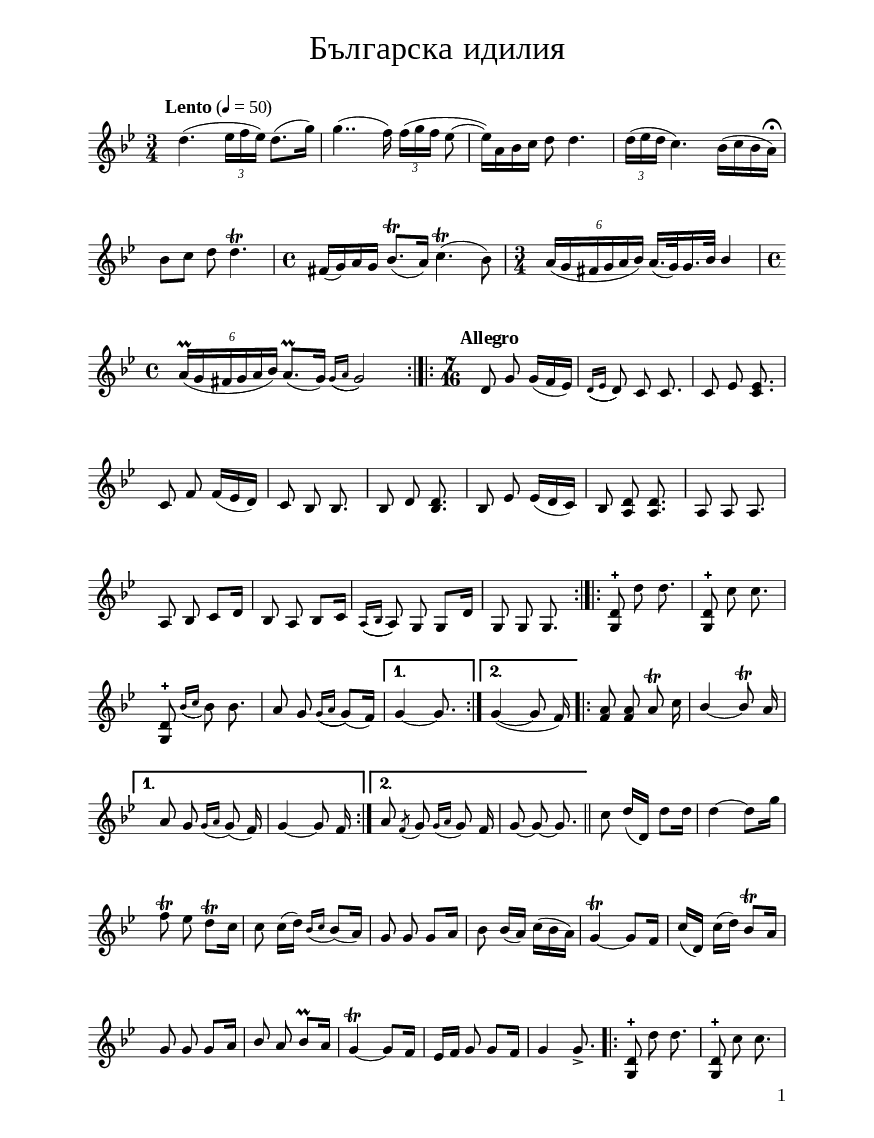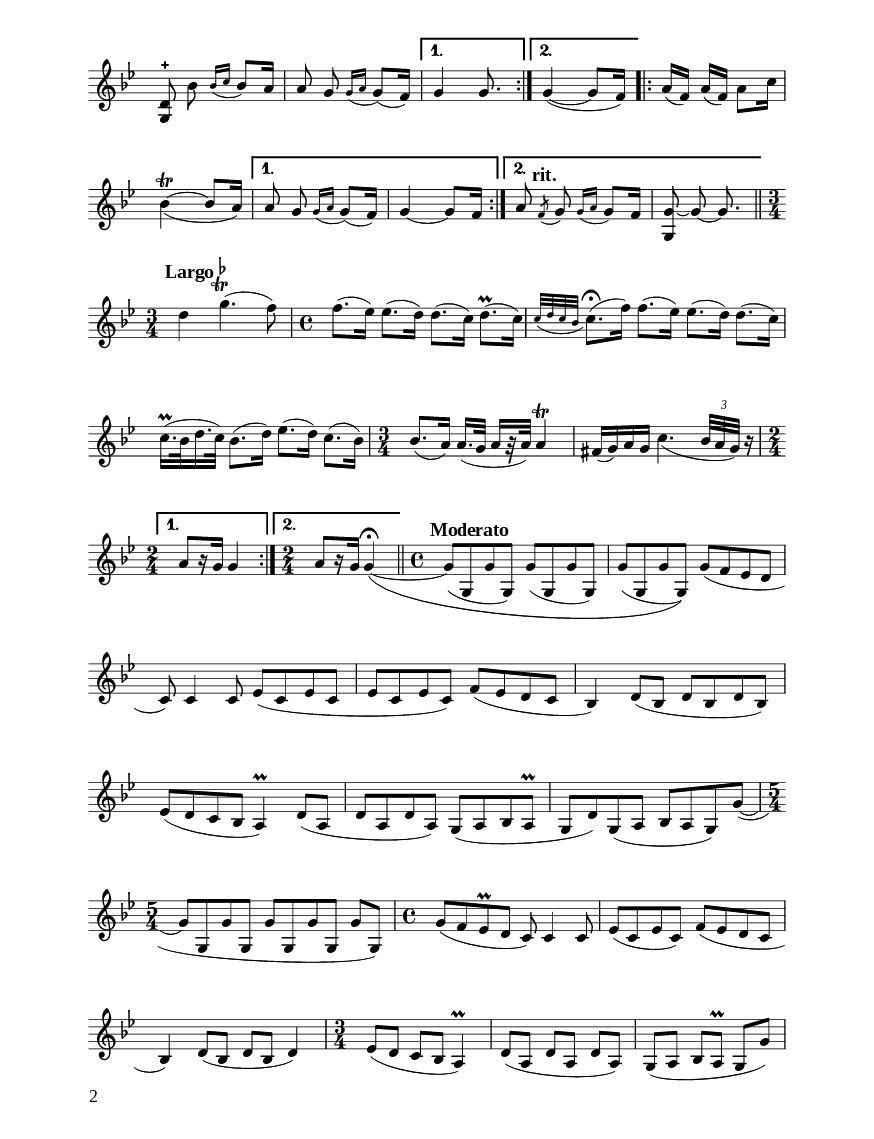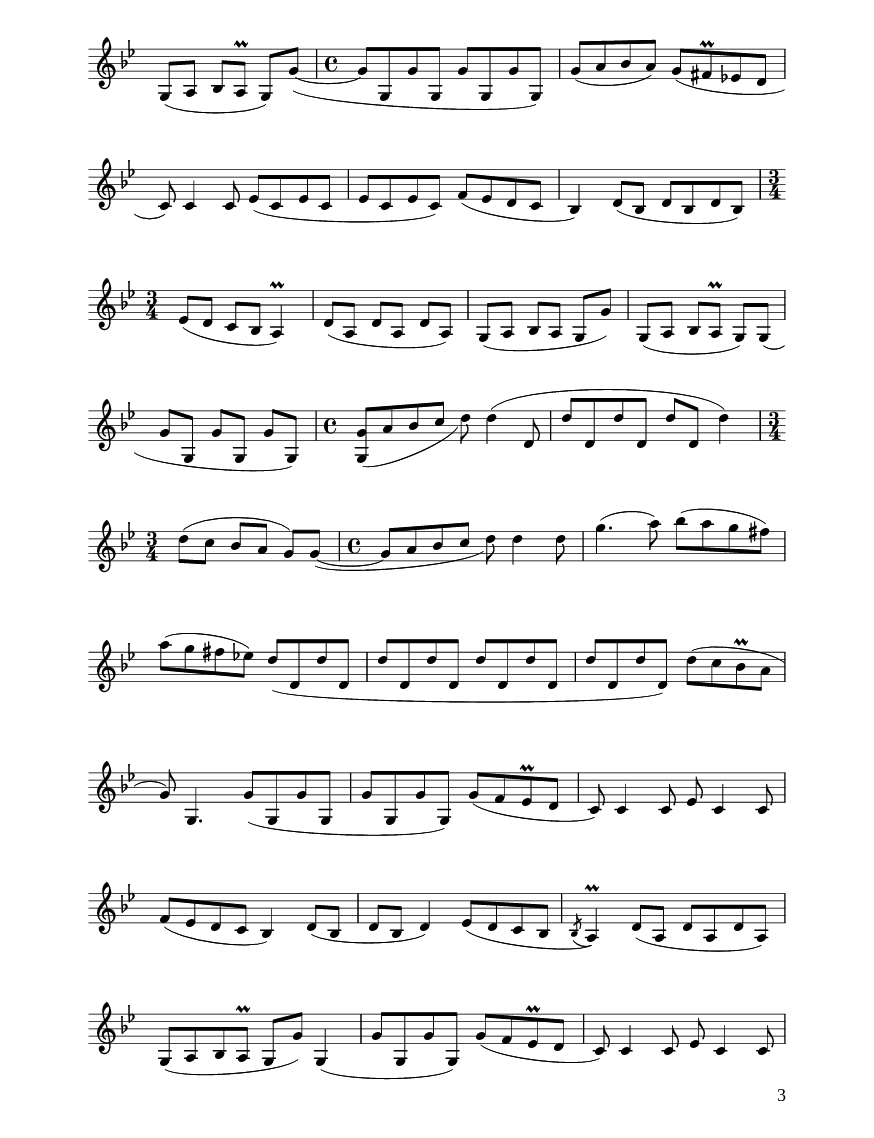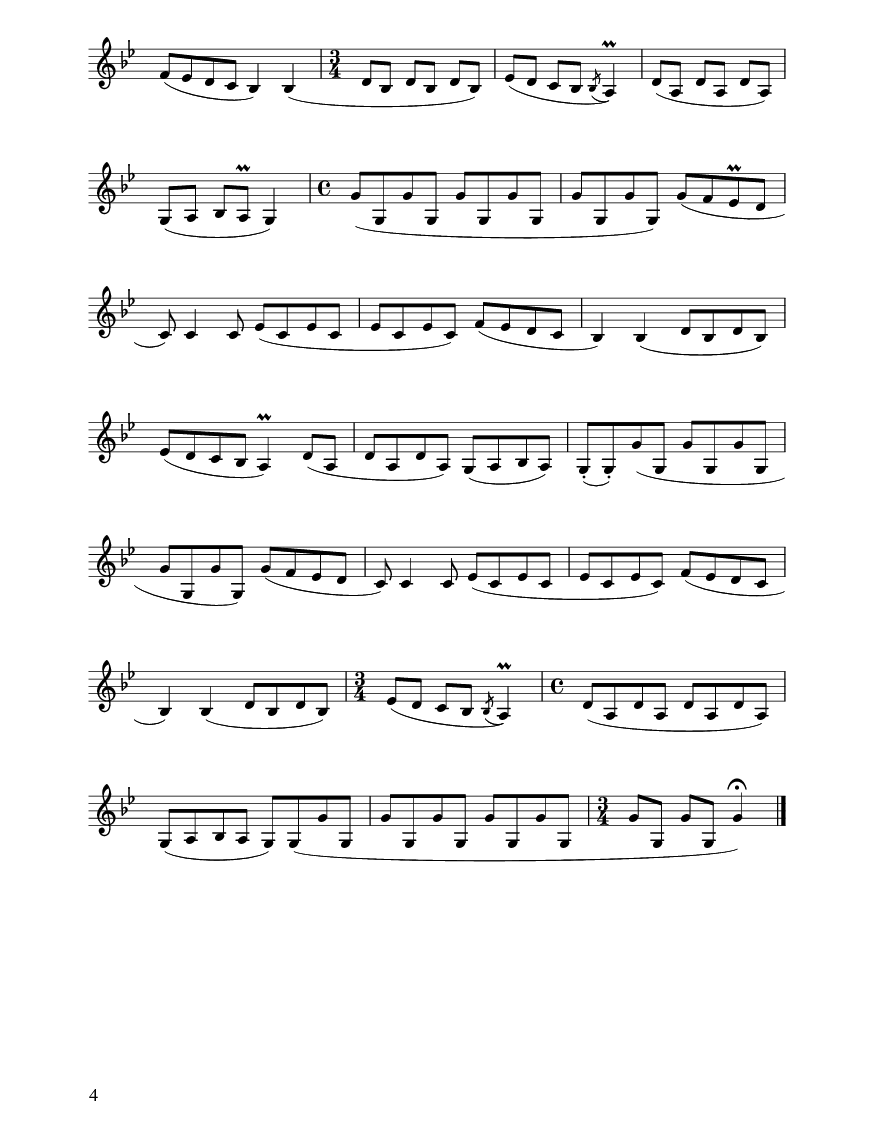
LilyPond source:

\version "2.24.2"

% include paper part and global functions
\include "include/globals.ily"

\bookpart {
  \label #'ref150
  \tocItem \markup "Българска идилия"
 \include "include/bookpart-paper.ily"
  \score {
    \include "include/score-layout.ily"

    \new Voice \relative c' {
      \clef treble
      \key g \minor
      \time 3/4
      \tempoFunc "Lento" 4 "50"
      \autoBeamOff

      d'4.( \tuplet 3/2 { ees16 [f ees]) } d8.([g16]) | \noBreak
      g4..(f16) \tuplet 3/2 { f16( [g f] } ees8~ | \noBreak
      ees16)[a, bes c] d8 d4. | \noBreak
      \tuplet 3/2 { d16( [ees d] } c4.) bes16([c bes a\fermata]) | \break

      bes8 [c] d8 d4.\trill | \noBreak
      \time 4/4 fis,16([g) a g] bes8.\trill([ a16]) c4.\trill( bes8) | \noBreak
      \time 3/4  \tuplet 6/4 { a16([g fis g a bes]) }  a16.([g32) \slurDown g16.\tieDown bes32 ] \stemUp bes4 | \time 4/4 \break

      \tuplet 6/4 { a16\prall([g fis g a bes]) } a8.\prall([g16])  \acciaccatura { g16([ a] } g2) | \bar ":|.|:" \noBreak

      %\set Score.doubleRepeatType = #":|.|:"

      \time 7/16
      \tempo "Allegro"

      d8 g g16([f ees]) | \noBreak
      \acciaccatura { d16([ ees]  } d8) c8 c8. | \noBreak
      c8 ees <c ees>8. | \break
      c8 f f16([ees d]) | \noBreak
      c8 bes bes8. | \noBreak
      bes8 d <bes d>8. | \noBreak
      bes8 ees ees16([d c]) | \noBreak
      bes8 <a d>8 <a d>8. | \noBreak
      a8 a a8. | \break

      a8 bes c[d16] | \noBreak
      bes8 a bes[c16] | \noBreak
      \acciaccatura { a16([ bes]} a8) g g[d'16] | \noBreak
      g,8 g g8. \bar ":|.|:" \noBreak

      \repeat volta 2 {
        <g d'>8\stopped \stemNeutral d''8 d8. | \noBreak
        <g,, d'>8\stopped c'8 c8. | \break

        <g, d'>8\stopped \acciaccatura { bes'16([c] } bes8) bes8. | \noBreak
        a8 g \acciaccatura { g16([a]} g8)([f16]) | \noBreak
      }
      \alternative {
        { g4~ g8. | \noBreak }
        { g4~(g8 f16) | \noBreak }
      }
      \repeat volta 2 {
        <f a>8 <f a> a\trill c16 | \noBreak
        \stemUp bes4~ bes8\trill a16 | \break
      }
      \alternative {
        {
          a8 g \acciaccatura { g16[a]}  g8( f16) | \noBreak
          g4~ g8 f16 | \noBreak
        }
        {
          a8 \acciaccatura { f8 } g \acciaccatura { g16[a] } g8 f16 | \noBreak
          g8~ g~ g8. | \bar "||" \noBreak
        }
      }
      \stemNeutral c8 d16([d,]) d'8[d16] | \noBreak
      \tieUp d4~ d8[g16] | \break

      f8\trill ees d\trill[c16] | \noBreak
      c8 \slurNeutral c16([d]) \acciaccatura { bes16[c] } bes8([a16]) | \noBreak
      g8 g g[a16] | \noBreak
      bes8 bes16([a]) c16([bes a]) | \noBreak
      \tieNeutral g4~\trill g8[f16] | \noBreak
      c'([d,]) c'([d]) bes8\trill[a16] \break

      g8 g g[a16] | \noBreak
      \stemUp bes8 a bes8\prall[a16] | \noBreak
      g4~\trill g8[f16]  | \noBreak
      ees16[f] g8 g[f16] | \noBreak
      g4 g8.\accent | \noBreak
      \repeat volta 2 {
        \stemNeutral <d g,>8\stopped d'8 d8. | \noBreak
        <d, g,>8\stopped c'8 c8. | \break

        <d, g,>8\stopped bes' \acciaccatura { bes16[c] } bes8[a16] | \noBreak
        a8 g \acciaccatura { g16[a] } g8([f16]) | \noBreak
      }
      \alternative {
        { g4 g8. }
        { g4~(g8[f16]) }
      }
      \repeat volta 2 {
        a16([f]) a16([f]) a8[c16] | \break

        \tieUp \slurDown bes4~\trill(bes8[a16])
      }
      \alternative {
        {
          a8 g \acciaccatura { g16[a] } g8([f16]) | \noBreak
          \tieNeutral g4~ g8[f16] | \noBreak
        }
        {
          \once \override Score.MetronomeMark.outside-staff-priority = #599
          \once \override Score.MetronomeMark.X-extent=#'(-1.5 . 0)
          \tempo "rit."
          a8 \acciaccatura { f8 } g \acciaccatura { g16[a] } g8[f16] | \noBreak
          <g g,>8~ g~ g8. \bar "||"  \noBreak
        }
      }
      \time 3/4 \break
      \repeat volta 2 {
        \tempo "Largo"
        \slurNeutral d'4 g4.^\markup{
          \override #'(baseline-skip . 2)
          \column {\flat \musicglyph #"scripts.trill"}

        }(f8) | \noBreak
        \time 4/4 f8.([ees16]) ees8.([d16]) d8.([c16]) d8.\prall([c16]) | \noBreak
        \acciaccatura { c32[d c bes] } c8.\fermata([f16]) f8.([ees16]) ees8.([d16]) d8.([c16]) | \break

        c16.\prall([bes32 d16. c32]) bes8.([d16]) ees8.([d16]) c8.([bes16]) | \noBreak
        \time 3/4 bes8.([a16]) a16.([g32] a16[r32 a32]) a4\trill | \noBreak
        fis16([g) a g] \slurDown c4.( \tuplet 3/2 {bes32[ a g])} r16 | \time 2/4 \break
      }
      \alternative {
        { a8[r16 g16] g4 | \noBreak }
        { \time 2/4 a8[r16 g16] g4\fermata~\( \bar "||"  \noBreak }
      }
      \tempo "Moderato"
      \time 4/4
      g8([g, g' g,]) g'8([g, g' g,]) | \noBreak
      g'8([g, g' g,])\) g'8([f ees d] | \break

      c8) c4 c8 ees8([c ees c] | \noBreak
      ees8[c ees c]) f8([ ees d c] | \noBreak
      bes4) d8([bes] d8[bes d bes]) | \break

      ees8([d c bes] a4\prall) d8([a] | \noBreak
      d8[a d a]) g8([a bes a\prall] | \noBreak
      g[ d') g,( a] bes[a g) g'~(] | \time 5/4 \break

      g[g, g' g,]  g'[g, g' g,] g'[g,]) | \noBreak
      \time 4/4 g'([f ees\prall	 d] c) c4 c8 | \noBreak
      ees([c ees c]) f([ees d c] | \break
      bes4) d8([bes] d8[bes] d4) | \noBreak
      \time 3/4 ees8([d] c[bes] a4\prall) | \noBreak
      d8([a] d8[a] d8[a]) | \noBreak
      g([a] bes[a\prall] g[g']) | \break

      g,([a] bes[a\prall] g[)g'~]( | \noBreak
      \time 4/4 g[g, g' g,] g'[g, g' g,]) | \noBreak
      g'([a bes a]) g([fis\prall ees! d] | \break

      c8) c4 c8 ees([c ees c] | \noBreak
      ees[c ees c]) f([ees d c] | \noBreak
      bes4) d8([bes] d[bes d bes]) | \time 3/4 \break

      ees([d] c[bes] a4\prall) | \noBreak
      d8([a] d[a] d[a]) | \noBreak
      g([a] bes[a] g[g']) | \noBreak
      g,([a] bes[a\prall] g)[g]( | \break

      g'[g,] g'[g,] g'[g,]) | \noBreak
      \time 4/4 <g' g,>([a bes c] d) \slurUp d4( d,8 | \noBreak
      d'[d, d' d,] d'[d,] d'4) | \time 3/4 \break

      d8([c] bes[a] \slurDown g[)g~(] | \noBreak
      \time 4/4 g[a bes c] d) d4 d8 | \noBreak
      \slurNeutral g4.(a8) bes([a g fis]) | \break

      a([g fis ees!]) d([d, d' d,] | \noBreak
      d'[d, d' d,] d'[d, d' d,] | \noBreak
      d'[d, d' d,]) d'([c bes\prall a] | \break

      g) g,4. g'8([g, g' g,] | \noBreak
      g'[g, g' g,]) g'([f ees\prall d] | \noBreak
      c) c4 c8 ees c4 c8 \break

      f([ees d c] bes4) d8([bes] | \noBreak
      d[bes] d4) ees8([d c bes] | \noBreak
      \acciaccatura { bes } a4\prall)
      d8([a] d[a d a]) \break

      g([a bes a\prall] g[g']) g,4( | \noBreak
      g'8[g, g' g,]) g'([f ees\prall d] | \noBreak
      c8) c4  c8 ees c4 c8 | \break

      f([ees d c] bes4) bes( | \noBreak
      \time 3/4 d8[bes] d8[bes] d8[bes]) | \noBreak
      ees([d] c[bes] \acciaccatura { bes } a4\prall)	| \noBreak
      d8([a] d[a] d[a]) | \break

      g([a] bes[a\prall] g4) | \noBreak
      \time 4/4 g'8([g, g' g,] g'[g, g' g,] | \noBreak
      g'[g, g' g,]) g'([f ees\prall d] | \break

      c) c4 c8 ees([c ees c] | \noBreak
      ees[c ees c]) f([ees d c] | \noBreak
      bes4) bes( d8[bes d bes]) | \break

      ees([ d c bes] a4\prall) d8([a] | \noBreak
      d[a d a]) g([a bes a]) | \noBreak
      g\staccato([g\staccato) g'( g,] g'[g, g' g,] | \break

      g'[g, g' g,]) g'([f ees d] | \noBreak
      c) c4 c8 ees([c ees c] | \noBreak
      ees[c ees c]) f([ees d c] | \break

      bes4) bes( d8[bes d bes]) | \noBreak
      \time 3/4 ees([d] c[bes] \acciaccatura { bes } a4\prall) | \noBreak
      \time 4/4 d8([a d a] d[a d a]) | \break

      g([a bes a] g[)g( g' g,] | \noBreak
      g'[g, g' g,] g'[g, g' g,] | \noBreak
      \time 3/4 g'[g,] g'[g,] g'4\fermata) \bar "|."
    }

    \addlyrics {}

    \header {
      title = \markup \column \normal-text \fontsize #2.5 {
        \center-align
        \line { Българска идилия }
        \vspace #-0.8
        \center-align
        \line \fontsize #-3 { " " }
      }
    }

    \midi{}

  } 

} % bookpart
